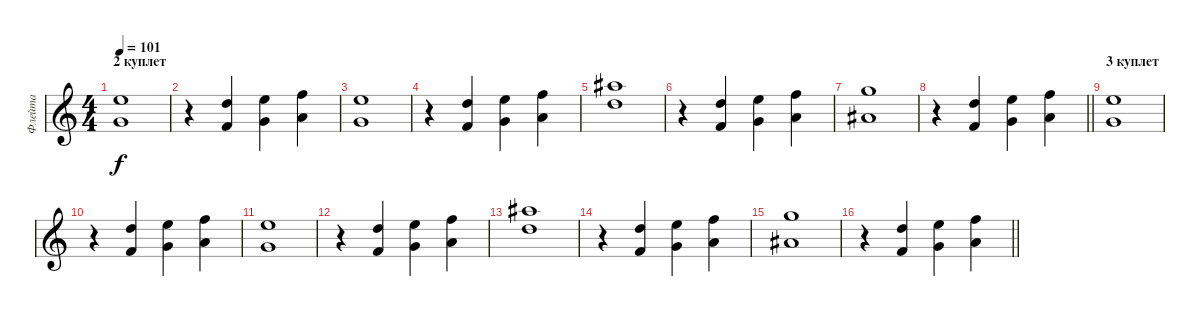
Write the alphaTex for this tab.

\track ("Флейта" "Флейта") {instrument flute}
\staff {score}
\tuning (E4 B3 G3 D3 A2 E2) {hide}
\ts (4 4)
\section ("" "2 куплет")
\tempo 101
\clef g2
\ks c
(3.1 17.2).1{dy f} |
r.4 (1.1 15.2).4 (12.1 8.2).4 (13.1 10.2).4 |
(3.1 17.2).1 |
r.4 (1.1 15.2).4 (12.1 8.2).4 (13.1 10.2).4 |
(10.1 23.2).1 |
r.4 (1.1 15.2).4 (12.1 8.2).4 (13.1 10.2).4 |
(6.1 24.3).1 |
\barLineRight lightlight
r.4 (1.1 15.2).4 (12.1 8.2).4 (13.1 10.2).4 |
\section ("" "3 куплет")
(3.1 17.2).1 |
r.4 (1.1 15.2).4 (12.1 8.2).4 (13.1 10.2).4 |
(3.1 17.2).1 |
r.4 (1.1 15.2).4 (12.1 8.2).4 (13.1 10.2).4 |
(10.1 23.2).1 |
r.4 (1.1 15.2).4 (12.1 8.2).4 (13.1 10.2).4 |
(6.1 24.3).1 |
\barLineRight lightlight
r.4 (1.1 15.2).4 (12.1 8.2).4 (13.1 10.2).4
